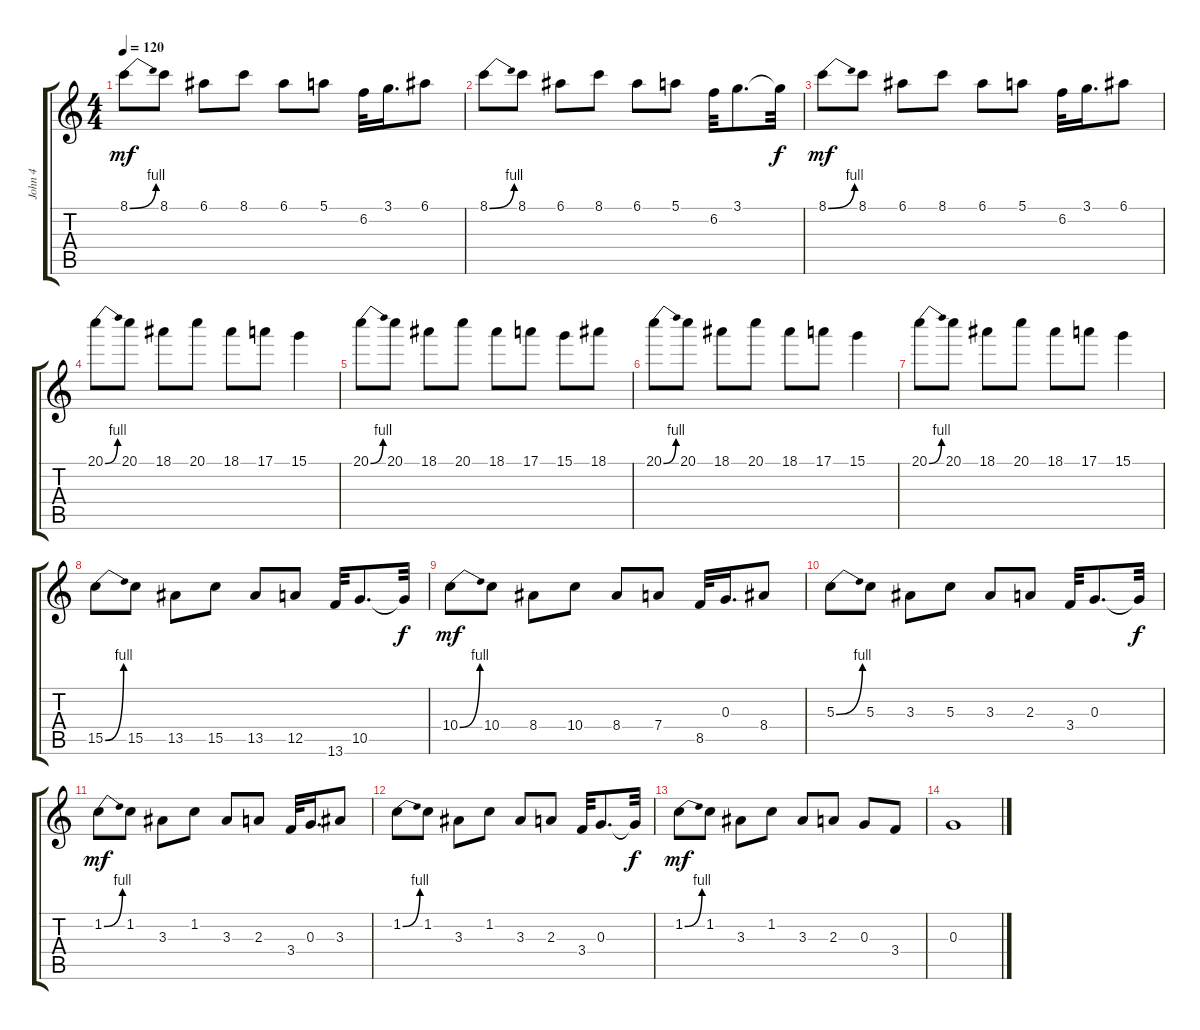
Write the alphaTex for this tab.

\track ("John 4" "John 4") {instrument distortionguitar}
\staff {score tabs}
\tuning (E4 B3 G3 D3 A2 E2) {hide}
\ts (4 4)
\tempo 120
\clef g2
\ks c
8.1{be (bend 0 0 60 4)}.8{dy mf} 8.1.8 6.1.8 8.1.8 6.1.8 5.1.8 6.2.32 3.1.16{d} 6.1.8 |
8.1{be (bend 0 0 60 4)}.8 8.1.8 6.1.8 8.1.8 6.1.8 5.1.8 6.2.32 3.1.8{d} 3.1{t}.32{dy f} |
8.1{be (bend 0 0 60 4)}.8{dy mf} 8.1.8 6.1.8 8.1.8 6.1.8 5.1.8 6.2.32 3.1.16{d} 6.1.8 |
20.1{be (bend 0 0 60 4)}.8 20.1.8 18.1.8 20.1.8 18.1.8 17.1.8 15.1.4 |
20.1{be (bend 0 0 60 4)}.8 20.1.8 18.1.8 20.1.8 18.1.8 17.1.8 15.1.8 18.1.8 |
20.1{be (bend 0 0 60 4)}.8 20.1.8 18.1.8 20.1.8 18.1.8 17.1.8 15.1.4 |
20.1{be (bend 0 0 60 4)}.8 20.1.8 18.1.8 20.1.8 18.1.8 17.1.8 15.1.4 |
15.5{be (bend 0 0 60 4)}.8 15.5.8 13.5.8 15.5.8 13.5.8 12.5.8 13.6.32 10.5.8{d} 10.5{t}.32{dy f} |
10.4{be (bend 0 0 60 4)}.8{dy mf} 10.4.8 8.4.8 10.4.8 8.4.8 7.4.8 8.5.32 0.3.16{d} 8.4.8 |
5.3{be (bend 0 0 60 4)}.8 5.3.8 3.3.8 5.3.8 3.3.8 2.3.8 3.4.32 0.3.8{d} 0.3{t}.32{dy f} |
1.2{be (bend 0 0 60 4)}.8{dy mf} 1.2.8 3.3.8 1.2.8 3.3.8 2.3.8 3.4.32 0.3.16{d} 3.3.8 |
1.2{be (bend 0 0 60 4)}.8 1.2.8 3.3.8 1.2.8 3.3.8 2.3.8 3.4.32 0.3.8{d} 0.3{t}.32{dy f} |
1.2{be (bend 0 0 60 4)}.8{dy mf} 1.2.8 3.3.8 1.2.8 3.3.8 2.3.8 0.3.8 3.4.8 |
0.3.1
